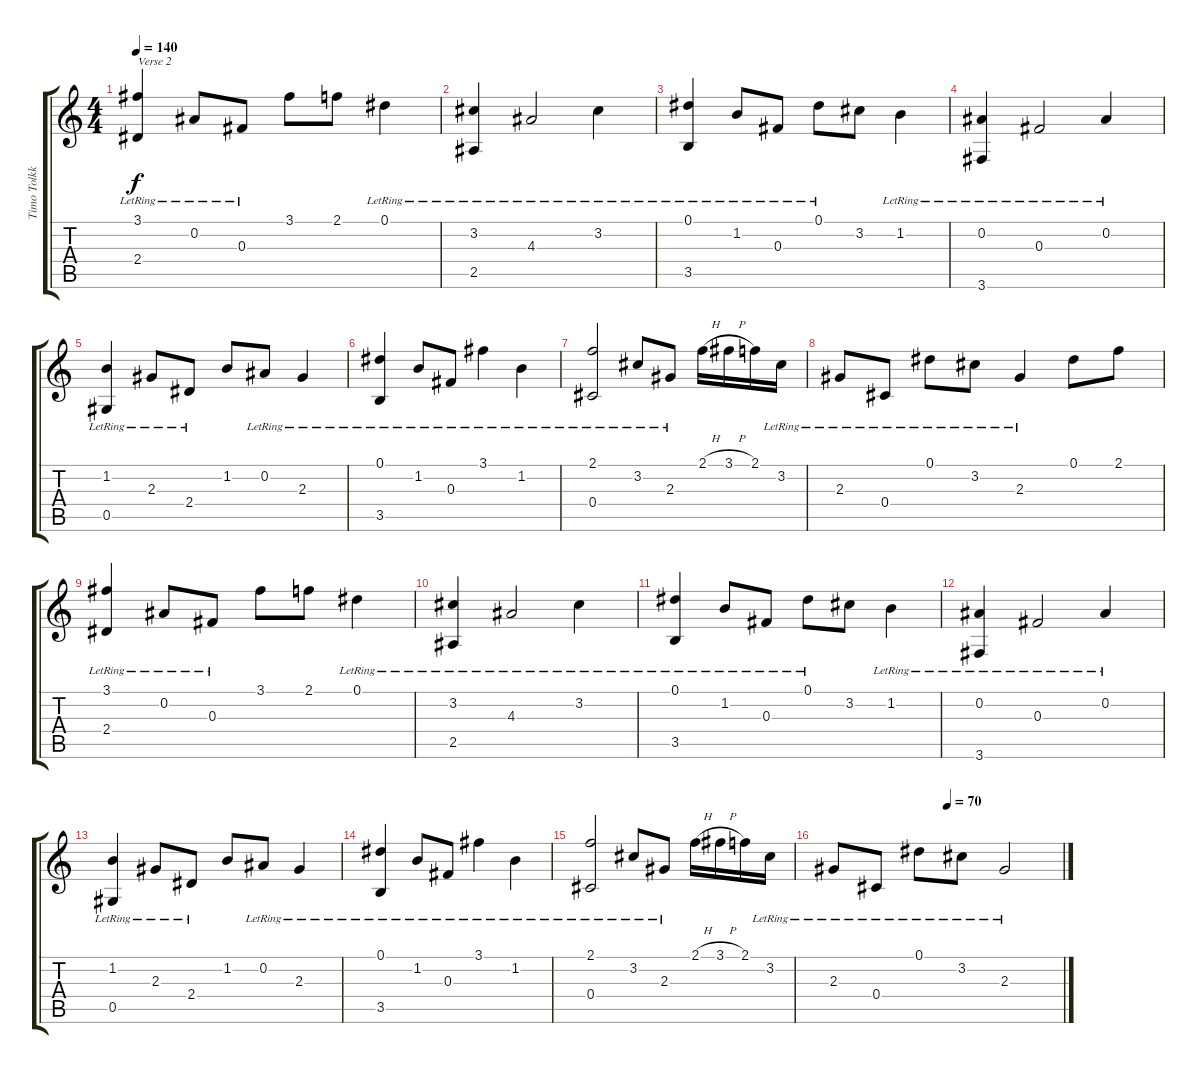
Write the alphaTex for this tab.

\track ("Timo Tolkki (Guitar)" "Timo Tolkk") {instrument acousticguitarnylon}
\staff {score tabs}
\tuning (Eb4 Bb3 Gb3 Db3 Ab2 Eb2) {hide}
\ts (4 4)
\tempo 140
\clef g2
\ks c
(3.1{lr} 2.4{lr}).4{txt "Verse 2" dy f} 0.2{lr}.8 0.3{lr}.8 3.1.8 2.1.8 0.1{lr}.4 |
(3.2{lr} 2.5{lr}).4 4.3{lr}.2 3.2{lr}.4 |
(0.1{lr} 3.5{lr}).4 1.2{lr}.8 0.3{lr}.8 0.1{lr}.8 3.2.8 1.2{lr}.4 |
(0.2{lr} 3.6{lr}).4 0.3{lr}.2 0.2{lr}.4 |
(1.2{lr} 0.5{lr}).4 2.3{lr}.8 2.4{lr}.8 1.2.8 0.2{lr}.8 2.3{lr}.4 |
(0.1{lr} 3.5{lr}).4 1.2{lr}.8 0.3{lr}.8 3.1{lr}.4 1.2{lr}.4 |
(2.1{lr} 0.4{lr}).2 3.2{lr}.8 2.3{lr}.8 2.1{h}.16 3.1{h}.16 2.1.16 3.2{lr}.16 |
2.3{lr}.8 0.4{lr}.8 0.1{lr}.8 3.2{lr}.8 2.3{lr}.4 0.1.8 2.1.8 |
(3.1{lr} 2.4{lr}).4 0.2{lr}.8 0.3{lr}.8 3.1.8 2.1.8 0.1{lr}.4 |
(3.2{lr} 2.5{lr}).4 4.3{lr}.2 3.2{lr}.4 |
(0.1{lr} 3.5{lr}).4 1.2{lr}.8 0.3{lr}.8 0.1{lr}.8 3.2.8 1.2{lr}.4 |
(0.2{lr} 3.6{lr}).4 0.3{lr}.2 0.2{lr}.4 |
(1.2{lr} 0.5{lr}).4 2.3{lr}.8 2.4{lr}.8 1.2.8 0.2{lr}.8 2.3{lr}.4 |
(0.1{lr} 3.5{lr}).4 1.2{lr}.8 0.3{lr}.8 3.1{lr}.4 1.2{lr}.4 |
(2.1{lr} 0.4{lr}).2 3.2{lr}.8 2.3{lr}.8 2.1{h}.16 3.1{h}.16 2.1.16 3.2{lr}.16 |
\tempo (70 0.5)
2.3{lr}.8 0.4{lr}.8 0.1{lr}.8 3.2{lr}.8 2.3{lr}.2
